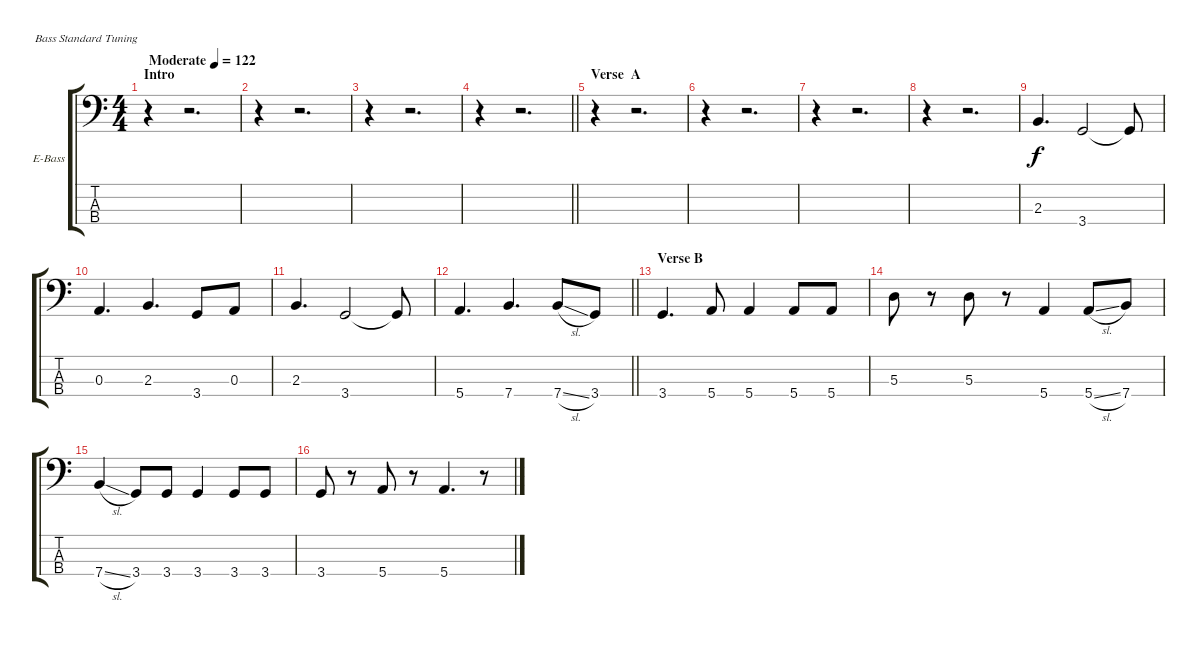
\bracketExtendMode groupsimilarinstruments
\firstSystemTrackNameOrientation horizontal
\otherSystemsTrackNameOrientation horizontal
\track ("Basso" "E-Bass") {instrument electricbassfinger}
\staff {score tabs}
\tuning (G2 D2 A1 E1)
\ts (4 4)
\beaming (8 2 2 2 2)
\section ("" "Intro")
\tempo (122 "Moderate")
\clef f4
\ks c
r.4{dy f instrument electricbassfinger} r.2{d} |
r.4 r.2{d} |
r.4 r.2{d} |
\barLineRight lightlight
r.4 r.2{d} |
\section ("" "Verse  A")
r.4 r.2{d} |
r.4 r.2{d} |
r.4 r.2{d} |
r.4 r.2{d} |
2.3.4{d} 3.4.2 3.4{t}.8 |
0.3.4{d} 2.3.4{d} 3.4.8 0.3.8 |
2.3.4{d} 3.4.2 3.4{t}.8 |
\barLineRight lightlight
5.4.4{d} 7.4.4{d} 7.4{sl}.8 3.4.8 |
\section ("" "Verse B")
3.4.4{d} 5.4.8 5.4.4 5.4.8 5.4.8 |
5.3.8 r.8 5.3.8 r.8 5.4.4 5.4{sl}.8 7.4.8 |
7.4{sl}.4 3.4.8 3.4.8 3.4.4 3.4.8 3.4.8 |
3.4.8 r.8 5.4.8 r.8 5.4.4{d} r.8
